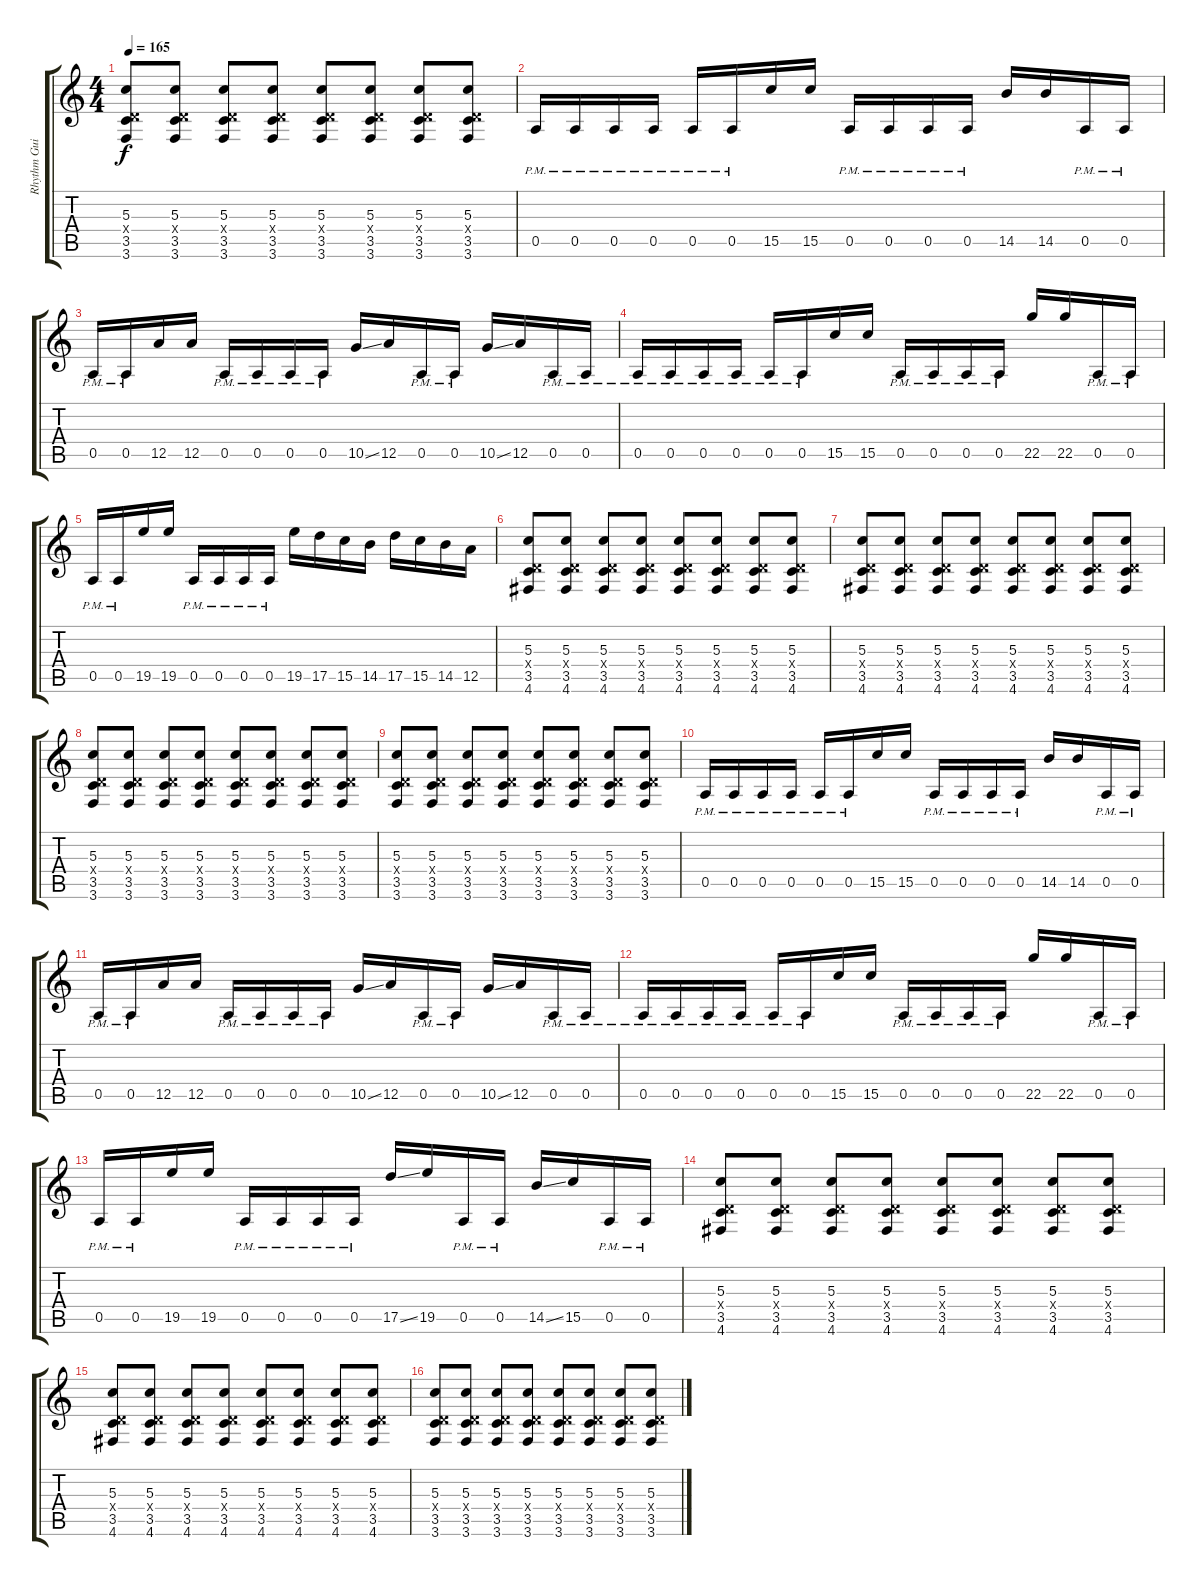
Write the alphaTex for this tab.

\track ("Rhythm Guitar 1" "Rhythm Gui") {instrument distortionguitar}
\staff {score tabs}
\tuning (E4 B3 G3 D3 A2 D2) {hide}
\ts (4 4)
\tempo 165
\clef g2
\ks c
(5.3 0.4{x} 3.5 3.6).8{dy f} (5.3 0.4{x} 3.5 3.6).8 (5.3 0.4{x} 3.5 3.6).8 (5.3 0.4{x} 3.5 3.6).8 (5.3 0.4{x} 3.5 3.6).8 (5.3 0.4{x} 3.5 3.6).8 (5.3 0.4{x} 3.5 3.6).8 (5.3 0.4{x} 3.5 3.6).8 |
0.5{pm}.16 0.5{pm}.16 0.5{pm}.16 0.5{pm}.16 0.5{pm}.16 0.5{pm}.16 15.5.16 15.5.16 0.5{pm}.16 0.5{pm}.16 0.5{pm}.16 0.5{pm}.16 14.5.16 14.5.16 0.5{pm}.16 0.5{pm}.16 |
0.5{pm}.16 0.5{pm}.16 12.5.16 12.5.16 0.5{pm}.16 0.5{pm}.16 0.5{pm}.16 0.5{pm}.16 10.5{ss}.16 12.5.16 0.5{pm}.16 0.5{pm}.16 10.5{ss}.16 12.5.16 0.5{pm}.16 0.5{pm}.16 |
0.5{pm}.16 0.5{pm}.16 0.5{pm}.16 0.5{pm}.16 0.5{pm}.16 0.5{pm}.16 15.5.16 15.5.16 0.5{pm}.16 0.5{pm}.16 0.5{pm}.16 0.5{pm}.16 22.5.16 22.5.16 0.5{pm}.16 0.5{pm}.16 |
0.5{pm}.16 0.5{pm}.16 19.5.16 19.5.16 0.5{pm}.16 0.5{pm}.16 0.5{pm}.16 0.5{pm}.16 19.5.16 17.5.16 15.5.16 14.5.16 17.5.16 15.5.16 14.5.16 12.5.16 |
(5.3 0.4{x} 3.5 4.6).8 (5.3 0.4{x} 3.5 4.6).8 (5.3 0.4{x} 3.5 4.6).8 (5.3 0.4{x} 3.5 4.6).8 (5.3 0.4{x} 3.5 4.6).8 (5.3 0.4{x} 3.5 4.6).8 (5.3 0.4{x} 3.5 4.6).8 (5.3 0.4{x} 3.5 4.6).8 |
(5.3 0.4{x} 3.5 4.6).8 (5.3 0.4{x} 3.5 4.6).8 (5.3 0.4{x} 3.5 4.6).8 (5.3 0.4{x} 3.5 4.6).8 (5.3 0.4{x} 3.5 4.6).8 (5.3 0.4{x} 3.5 4.6).8 (5.3 0.4{x} 3.5 4.6).8 (5.3 0.4{x} 3.5 4.6).8 |
(5.3 0.4{x} 3.5 3.6).8 (5.3 0.4{x} 3.5 3.6).8 (5.3 0.4{x} 3.5 3.6).8 (5.3 0.4{x} 3.5 3.6).8 (5.3 0.4{x} 3.5 3.6).8 (5.3 0.4{x} 3.5 3.6).8 (5.3 0.4{x} 3.5 3.6).8 (5.3 0.4{x} 3.5 3.6).8 |
(5.3 0.4{x} 3.5 3.6).8 (5.3 0.4{x} 3.5 3.6).8 (5.3 0.4{x} 3.5 3.6).8 (5.3 0.4{x} 3.5 3.6).8 (5.3 0.4{x} 3.5 3.6).8 (5.3 0.4{x} 3.5 3.6).8 (5.3 0.4{x} 3.5 3.6).8 (5.3 0.4{x} 3.5 3.6).8 |
0.5{pm}.16 0.5{pm}.16 0.5{pm}.16 0.5{pm}.16 0.5{pm}.16 0.5{pm}.16 15.5.16 15.5.16 0.5{pm}.16 0.5{pm}.16 0.5{pm}.16 0.5{pm}.16 14.5.16 14.5.16 0.5{pm}.16 0.5{pm}.16 |
0.5{pm}.16 0.5{pm}.16 12.5.16 12.5.16 0.5{pm}.16 0.5{pm}.16 0.5{pm}.16 0.5{pm}.16 10.5{ss}.16 12.5.16 0.5{pm}.16 0.5{pm}.16 10.5{ss}.16 12.5.16 0.5{pm}.16 0.5{pm}.16 |
0.5{pm}.16 0.5{pm}.16 0.5{pm}.16 0.5{pm}.16 0.5{pm}.16 0.5{pm}.16 15.5.16 15.5.16 0.5{pm}.16 0.5{pm}.16 0.5{pm}.16 0.5{pm}.16 22.5.16 22.5.16 0.5{pm}.16 0.5{pm}.16 |
0.5{pm}.16 0.5{pm}.16 19.5.16 19.5.16 0.5{pm}.16 0.5{pm}.16 0.5{pm}.16 0.5{pm}.16 17.5{ss}.16 19.5.16 0.5{pm}.16 0.5{pm}.16 14.5{ss}.16 15.5.16 0.5{pm}.16 0.5{pm}.16 |
(5.3 0.4{x} 3.5 4.6).8 (5.3 0.4{x} 3.5 4.6).8 (5.3 0.4{x} 3.5 4.6).8 (5.3 0.4{x} 3.5 4.6).8 (5.3 0.4{x} 3.5 4.6).8 (5.3 0.4{x} 3.5 4.6).8 (5.3 0.4{x} 3.5 4.6).8 (5.3 0.4{x} 3.5 4.6).8 |
(5.3 0.4{x} 3.5 4.6).8 (5.3 0.4{x} 3.5 4.6).8 (5.3 0.4{x} 3.5 4.6).8 (5.3 0.4{x} 3.5 4.6).8 (5.3 0.4{x} 3.5 4.6).8 (5.3 0.4{x} 3.5 4.6).8 (5.3 0.4{x} 3.5 4.6).8 (5.3 0.4{x} 3.5 4.6).8 |
(5.3 0.4{x} 3.5 3.6).8 (5.3 0.4{x} 3.5 3.6).8 (5.3 0.4{x} 3.5 3.6).8 (5.3 0.4{x} 3.5 3.6).8 (5.3 0.4{x} 3.5 3.6).8 (5.3 0.4{x} 3.5 3.6).8 (5.3 0.4{x} 3.5 3.6).8 (5.3 0.4{x} 3.5 3.6).8
